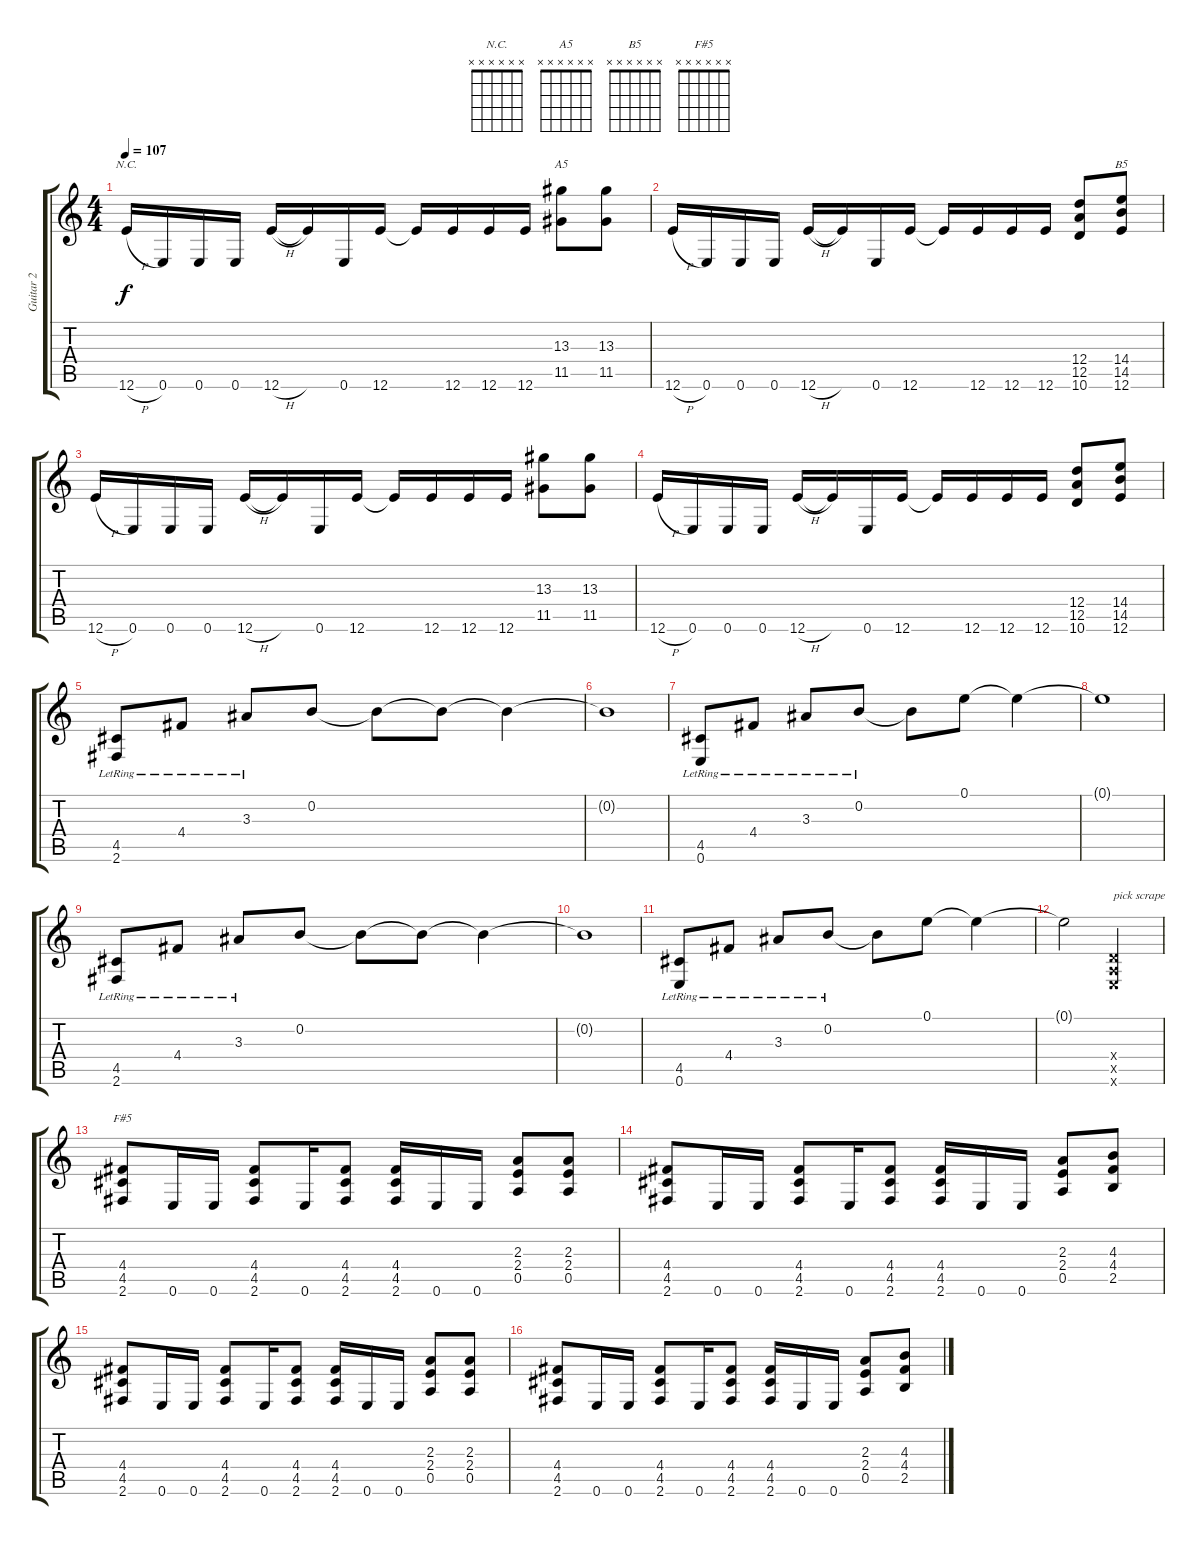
\track ("Guitar 2" "Guitar 2") {instrument overdrivenguitar}
\staff {score tabs}
\tuning (E4 B3 G3 D3 A2 E2) {hide}
\chord ("N.C." x x x x x x) {firstfret 0}
\chord ("A5" x x x x x x) {firstfret 0}
\chord ("B5" x x x x x x) {firstfret 0}
\chord ("F#5" x x x x x x) {firstfret 0}
\ts (4 4)
\tempo 107
\clef g2
\ks c
12.6{h}.16{ch "N.C." dy f} 0.6.16 0.6.16 0.6.16 12.6{h}.16 12.6{t}.16 0.6.16 12.6.16 12.6{t}.16 12.6.16 12.6.16 12.6.16 (13.3 11.5).8{ch "A5"} (13.3 11.5).8 |
12.6{h}.16 0.6.16 0.6.16 0.6.16 12.6{h}.16 12.6{t}.16 0.6.16 12.6.16 12.6{t}.16 12.6.16 12.6.16 12.6.16 (12.4 12.5 10.6).8 (14.4 14.5 12.6).8{ch "B5"} |
12.6{h}.16 0.6.16 0.6.16 0.6.16 12.6{h}.16 12.6{t}.16 0.6.16 12.6.16 12.6{t}.16 12.6.16 12.6.16 12.6.16 (13.3 11.5).8 (13.3 11.5).8 |
12.6{h}.16 0.6.16 0.6.16 0.6.16 12.6{h}.16 12.6{t}.16 0.6.16 12.6.16 12.6{t}.16 12.6.16 12.6.16 12.6.16 (12.4 12.5 10.6).8 (14.4 14.5 12.6).8 |
(4.5{lr} 2.6{lr}).8 4.4{lr}.8 3.3{lr}.8 0.2.8 0.2{t}.8 0.2{t}.8 0.2{t}.4 |
0.2{t}.1 |
(4.5{lr} 0.6{lr}).8 4.4{lr}.8 3.3{lr}.8 0.2{lr}.8 0.2{t}.8 0.1.8 0.1{t}.4 |
0.1{t}.1 |
(4.5{lr} 2.6{lr}).8 4.4{lr}.8 3.3{lr}.8 0.2.8 0.2{t}.8 0.2{t}.8 0.2{t}.4 |
0.2{t}.1 |
(4.5{lr} 0.6{lr}).8 4.4{lr}.8 3.3{lr}.8 0.2{lr}.8 0.2{t}.8 0.1.8 0.1{t}.4 |
0.1{t}.2 (0.4{x} 0.5{x} 0.6{x}).2{txt "pick scrape"} |
(4.4 4.5 2.6).8{ch "F#5"} 0.6.16 0.6.16 (4.4 4.5 2.6).8 0.6.16 (4.4 4.5 2.6).8 (4.4 4.5 2.6).16 0.6.16 0.6.16 (2.3 2.4 0.5).8 (2.3 2.4 0.5).8 |
(4.4 4.5 2.6).8 0.6.16 0.6.16 (4.4 4.5 2.6).8 0.6.16 (4.4 4.5 2.6).8 (4.4 4.5 2.6).16 0.6.16 0.6.16 (2.3 2.4 0.5).8 (4.3 4.4 2.5).8 |
(4.4 4.5 2.6).8 0.6.16 0.6.16 (4.4 4.5 2.6).8 0.6.16 (4.4 4.5 2.6).8 (4.4 4.5 2.6).16 0.6.16 0.6.16 (2.3 2.4 0.5).8 (2.3 2.4 0.5).8 |
(4.4 4.5 2.6).8 0.6.16 0.6.16 (4.4 4.5 2.6).8 0.6.16 (4.4 4.5 2.6).8 (4.4 4.5 2.6).16 0.6.16 0.6.16 (2.3 2.4 0.5).8 (4.3 4.4 2.5).8
